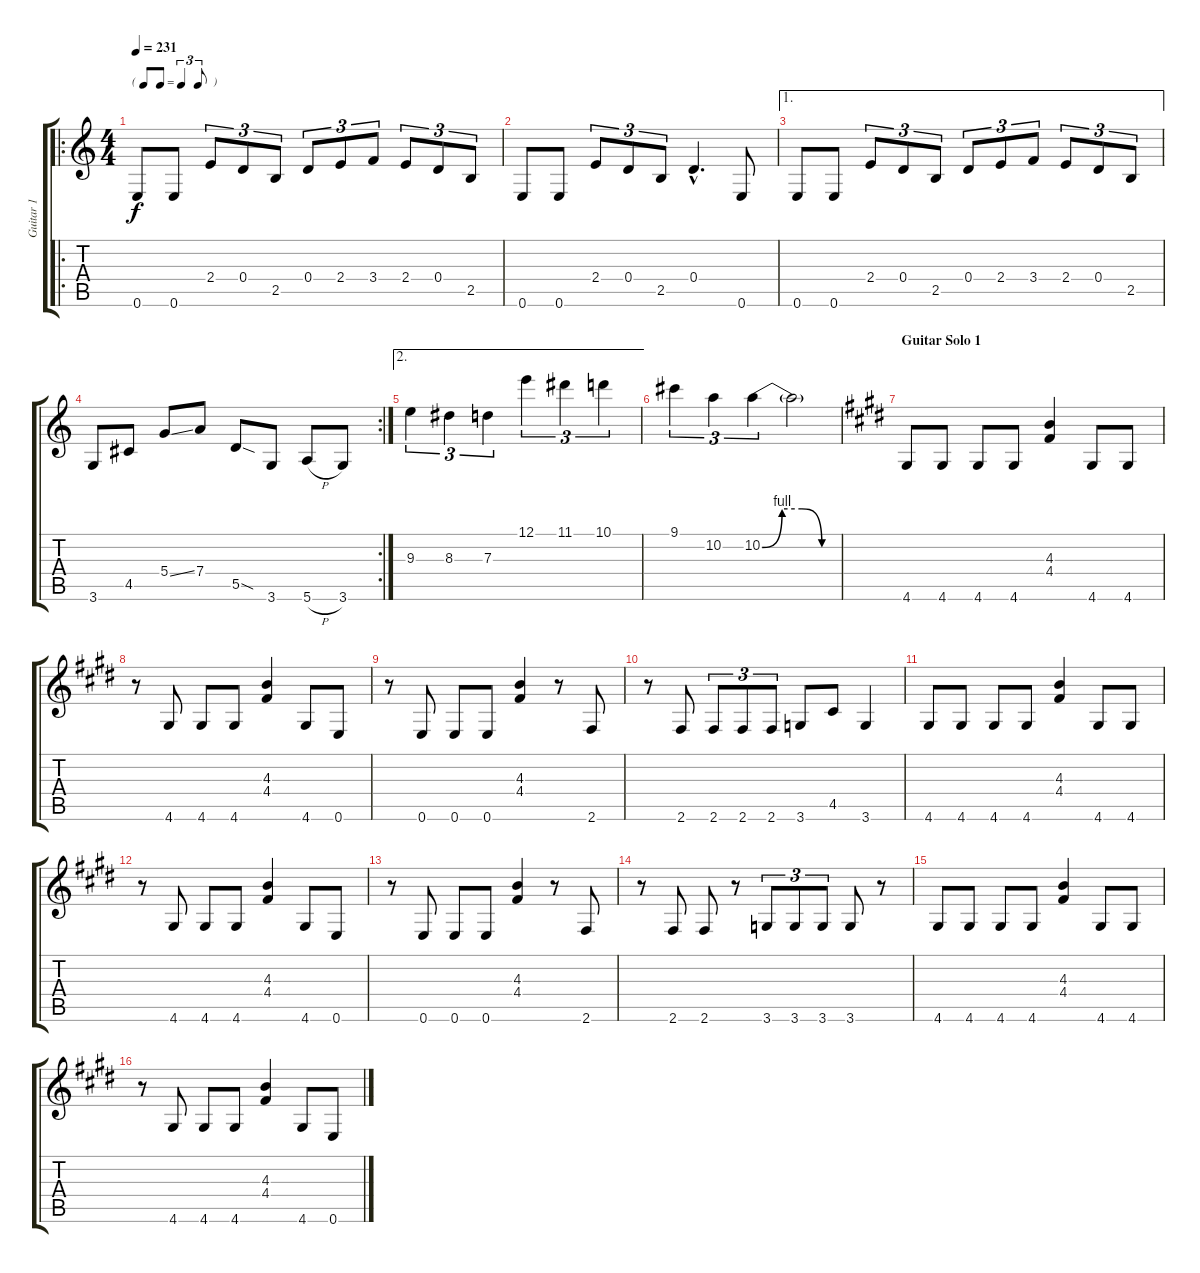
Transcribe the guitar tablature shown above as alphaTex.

\track ("Guitar 1" "Guitar 1") {instrument overdrivenguitar}
\staff {score tabs}
\tuning (E4 B3 G3 D3 A2 E2) {hide}
\ro
\ts (4 4)
\tf triplet8th
\tempo 231
\clef g2
\ks c
0.6.8{dy f} 0.6.8 2.4.8{tu (3 2)} 0.4.8{tu (3 2)} 2.5.8{tu (3 2)} 0.4.8{tu (3 2)} 2.4.8{tu (3 2)} 3.4.8{tu (3 2)} 2.4.8{tu (3 2)} 0.4.8{tu (3 2)} 2.5.8{tu (3 2)} |
0.6.8 0.6.8 2.4.8{tu (3 2)} 0.4.8{tu (3 2)} 2.5.8{tu (3 2)} 0.4{hac}.4{d} 0.6.8 |
\ae 1
0.6.8 0.6.8 2.4.8{tu (3 2)} 0.4.8{tu (3 2)} 2.5.8{tu (3 2)} 0.4.8{tu (3 2)} 2.4.8{tu (3 2)} 3.4.8{tu (3 2)} 2.4.8{tu (3 2)} 0.4.8{tu (3 2)} 2.5.8{tu (3 2)} |
\rc 2
3.6.8 4.5.8 5.4{ss}.8 7.4.8 5.5{sod}.8 3.6.8 5.6{h}.8 3.6.8 |
\ae 2
9.3.4{tu (3 2)} 8.3.4{tu (3 2)} 7.3.4{tu (3 2)} 12.1.4{tu (3 2)} 11.1.4{tu (3 2)} 10.1.4{tu (3 2)} |
9.1.4{tu (3 2)} 10.2.4{tu (3 2)} 10.2{be (custom 0 0 15 4 30 4 45 0 60 0)}.4{tu (3 2)} 10.2{t}.2 |
\section ("" "Guitar Solo 1")
\ks c#minor
4.6.8 4.6.8 4.6.8 4.6.8 (4.3 4.4).4 4.6.8 4.6.8 |
r.8 4.6.8 4.6.8 4.6.8 (4.3 4.4).4 4.6.8 0.6.8 |
r.8 0.6.8 0.6.8 0.6.8 (4.3 4.4).4 r.8 2.6.8 |
r.8 2.6.8 2.6.8{tu (3 2)} 2.6.8{tu (3 2)} 2.6.8{tu (3 2)} 3.6.8 4.5.8 3.6.4 |
4.6.8 4.6.8 4.6.8 4.6.8 (4.3 4.4).4 4.6.8 4.6.8 |
r.8 4.6.8 4.6.8 4.6.8 (4.3 4.4).4 4.6.8 0.6.8 |
r.8 0.6.8 0.6.8 0.6.8 (4.3 4.4).4 r.8 2.6.8 |
r.8 2.6.8 2.6.8 r.8 3.6.8{tu (3 2)} 3.6.8{tu (3 2)} 3.6.8{tu (3 2)} 3.6.8 r.8 |
4.6.8 4.6.8 4.6.8 4.6.8 (4.3 4.4).4 4.6.8 4.6.8 |
r.8 4.6.8 4.6.8 4.6.8 (4.3 4.4).4 4.6.8 0.6.8
